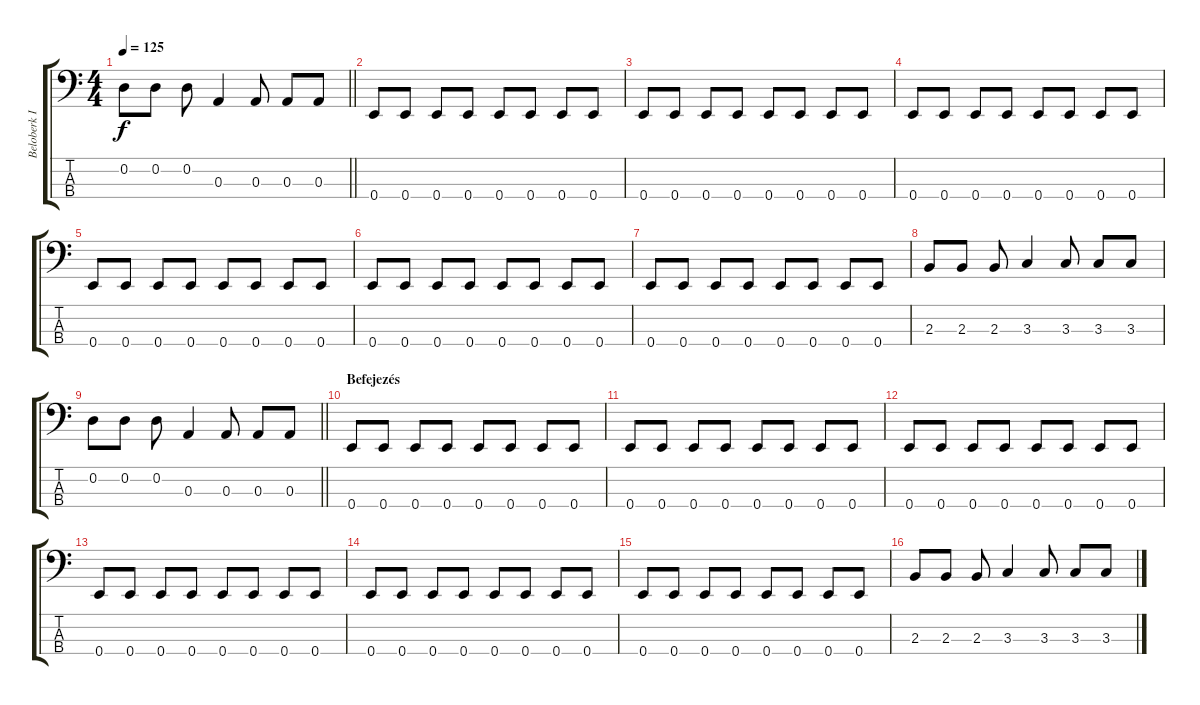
\track ("Beloberk István - Basszusgitár" "Beloberk I") {instrument electricbasspick}
\staff {score tabs}
\tuning (G2 D2 A1 E1) {hide}
\ts (4 4)
\tempo 125
\clef f4
\barLineRight lightlight
\ks c
0.2.8{dy f} 0.2.8 0.2.8 0.3.4 0.3.8 0.3.8 0.3.8 |
0.4.8 0.4.8 0.4.8 0.4.8 0.4.8 0.4.8 0.4.8 0.4.8 |
0.4.8 0.4.8 0.4.8 0.4.8 0.4.8 0.4.8 0.4.8 0.4.8 |
0.4.8 0.4.8 0.4.8 0.4.8 0.4.8 0.4.8 0.4.8 0.4.8 |
0.4.8 0.4.8 0.4.8 0.4.8 0.4.8 0.4.8 0.4.8 0.4.8 |
0.4.8 0.4.8 0.4.8 0.4.8 0.4.8 0.4.8 0.4.8 0.4.8 |
0.4.8 0.4.8 0.4.8 0.4.8 0.4.8 0.4.8 0.4.8 0.4.8 |
2.3.8 2.3.8 2.3.8 3.3.4 3.3.8 3.3.8 3.3.8 |
\barLineRight lightlight
0.2.8 0.2.8 0.2.8 0.3.4 0.3.8 0.3.8 0.3.8 |
\section ("" "Befejezés")
0.4.8 0.4.8 0.4.8 0.4.8 0.4.8 0.4.8 0.4.8 0.4.8 |
0.4.8 0.4.8 0.4.8 0.4.8 0.4.8 0.4.8 0.4.8 0.4.8 |
0.4.8 0.4.8 0.4.8 0.4.8 0.4.8 0.4.8 0.4.8 0.4.8 |
0.4.8 0.4.8 0.4.8 0.4.8 0.4.8 0.4.8 0.4.8 0.4.8 |
0.4.8 0.4.8 0.4.8 0.4.8 0.4.8 0.4.8 0.4.8 0.4.8 |
0.4.8 0.4.8 0.4.8 0.4.8 0.4.8 0.4.8 0.4.8 0.4.8 |
2.3.8 2.3.8 2.3.8 3.3.4 3.3.8 3.3.8 3.3.8
